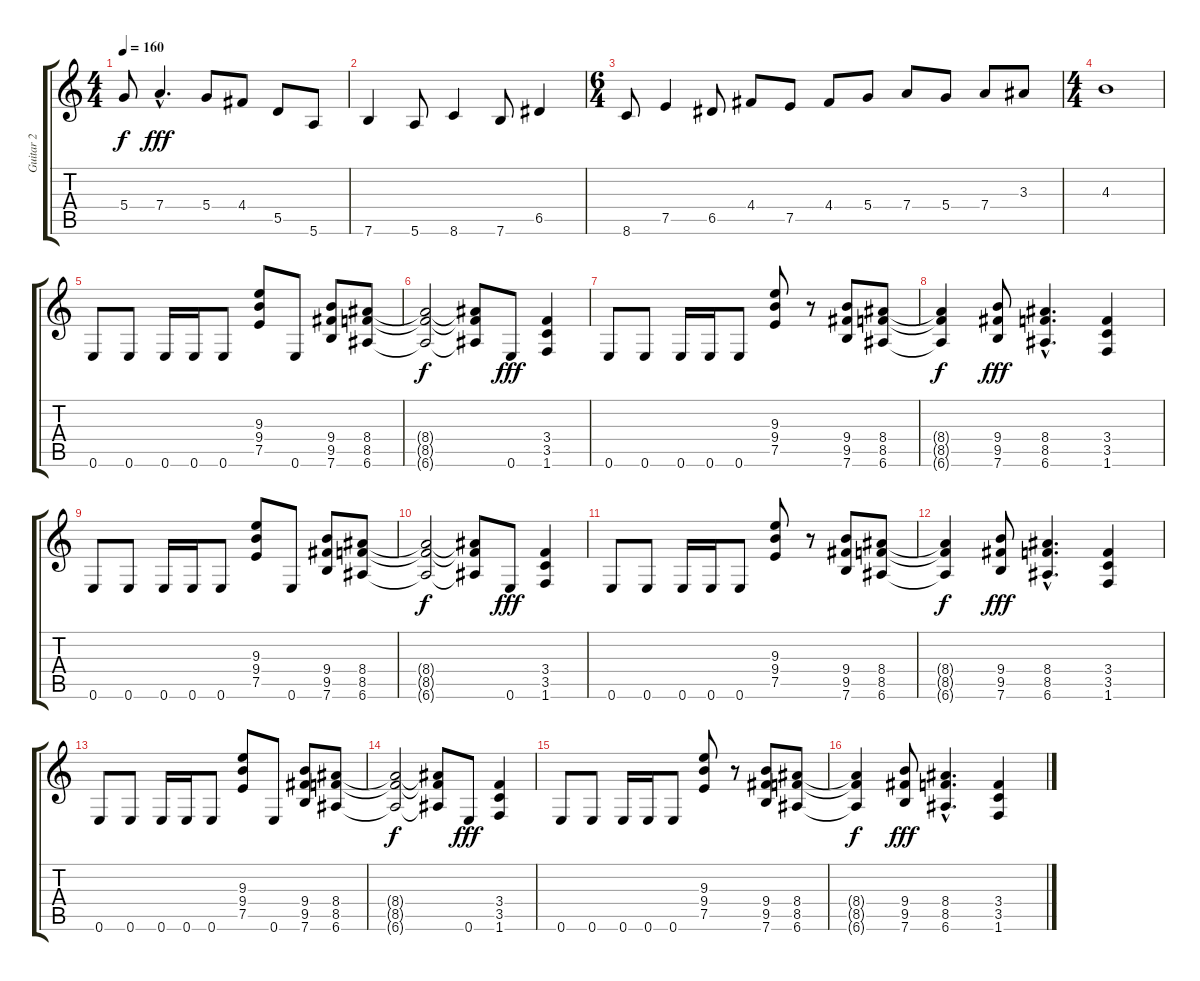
\track ("Guitar 2            " "Guitar 2  ") {instrument distortionguitar}
\staff {score tabs}
\tuning (E4 B3 G3 D3 A2 E2) {hide}
\ts (4 4)
\tempo 160
\clef g2
\ks c
5.4{t}.8{dy f} 7.4{hac}.4{d dy fff} 5.4.8 4.4.8 5.5.8 5.6.8 |
7.6.4{volume 12} 5.6.8 8.6.4 7.6.8 6.5.4 |
\ts (6 4)
8.6.8 7.5.4 6.5.8 4.4.8 7.5.8 4.4.8 5.4.8 7.4.8 5.4.8 7.4.8 3.3.8 |
\ts (4 4)
4.3.1 |
0.6.8 0.6.8 0.6.16 0.6.16 0.6.8 (9.3 9.4 7.5).8 0.6.8 (9.4 9.5 7.6).8 (8.4 8.5 6.6).8 |
(8.4{t} 8.5{t} 6.6{t}).2{dy f} (8.4{t} 8.5{t} 6.6{t}).8 0.6.8{dy fff} (3.4 3.5 1.6).4 |
0.6.8 0.6.8 0.6.16 0.6.16 0.6.8 (9.3 9.4 7.5).8 r.8 (9.4 9.5 7.6).8 (8.4 8.5 6.6).8 |
(8.4{t} 8.5{t} 6.6{t}).4{dy f} (9.4 9.5 7.6).8{dy fff} (8.4{hac} 8.5{hac} 6.6{hac}).4{d} (3.4 3.5 1.6).4 |
0.6.8 0.6.8 0.6.16 0.6.16 0.6.8 (9.3 9.4 7.5).8 0.6.8 (9.4 9.5 7.6).8 (8.4 8.5 6.6).8 |
(8.4{t} 8.5{t} 6.6{t}).2{dy f} (8.4{t} 8.5{t} 6.6{t}).8 0.6.8{dy fff} (3.4 3.5 1.6).4 |
0.6.8 0.6.8 0.6.16 0.6.16 0.6.8 (9.3 9.4 7.5).8 r.8 (9.4 9.5 7.6).8 (8.4 8.5 6.6).8 |
(8.4{t} 8.5{t} 6.6{t}).4{dy f} (9.4 9.5 7.6).8{dy fff} (8.4{hac} 8.5{hac} 6.6{hac}).4{d} (3.4 3.5 1.6).4 |
0.6.8 0.6.8 0.6.16 0.6.16 0.6.8 (9.3 9.4 7.5).8 0.6.8 (9.4 9.5 7.6).8 (8.4 8.5 6.6).8 |
(8.4{t} 8.5{t} 6.6{t}).2{dy f} (8.4{t} 8.5{t} 6.6{t}).8 0.6.8{dy fff} (3.4 3.5 1.6).4 |
0.6.8 0.6.8 0.6.16 0.6.16 0.6.8 (9.3 9.4 7.5).8 r.8 (9.4 9.5 7.6).8 (8.4 8.5 6.6).8 |
(8.4{t} 8.5{t} 6.6{t}).4{dy f} (9.4 9.5 7.6).8{dy fff} (8.4{hac} 8.5{hac} 6.6{hac}).4{d} (3.4 3.5 1.6).4
